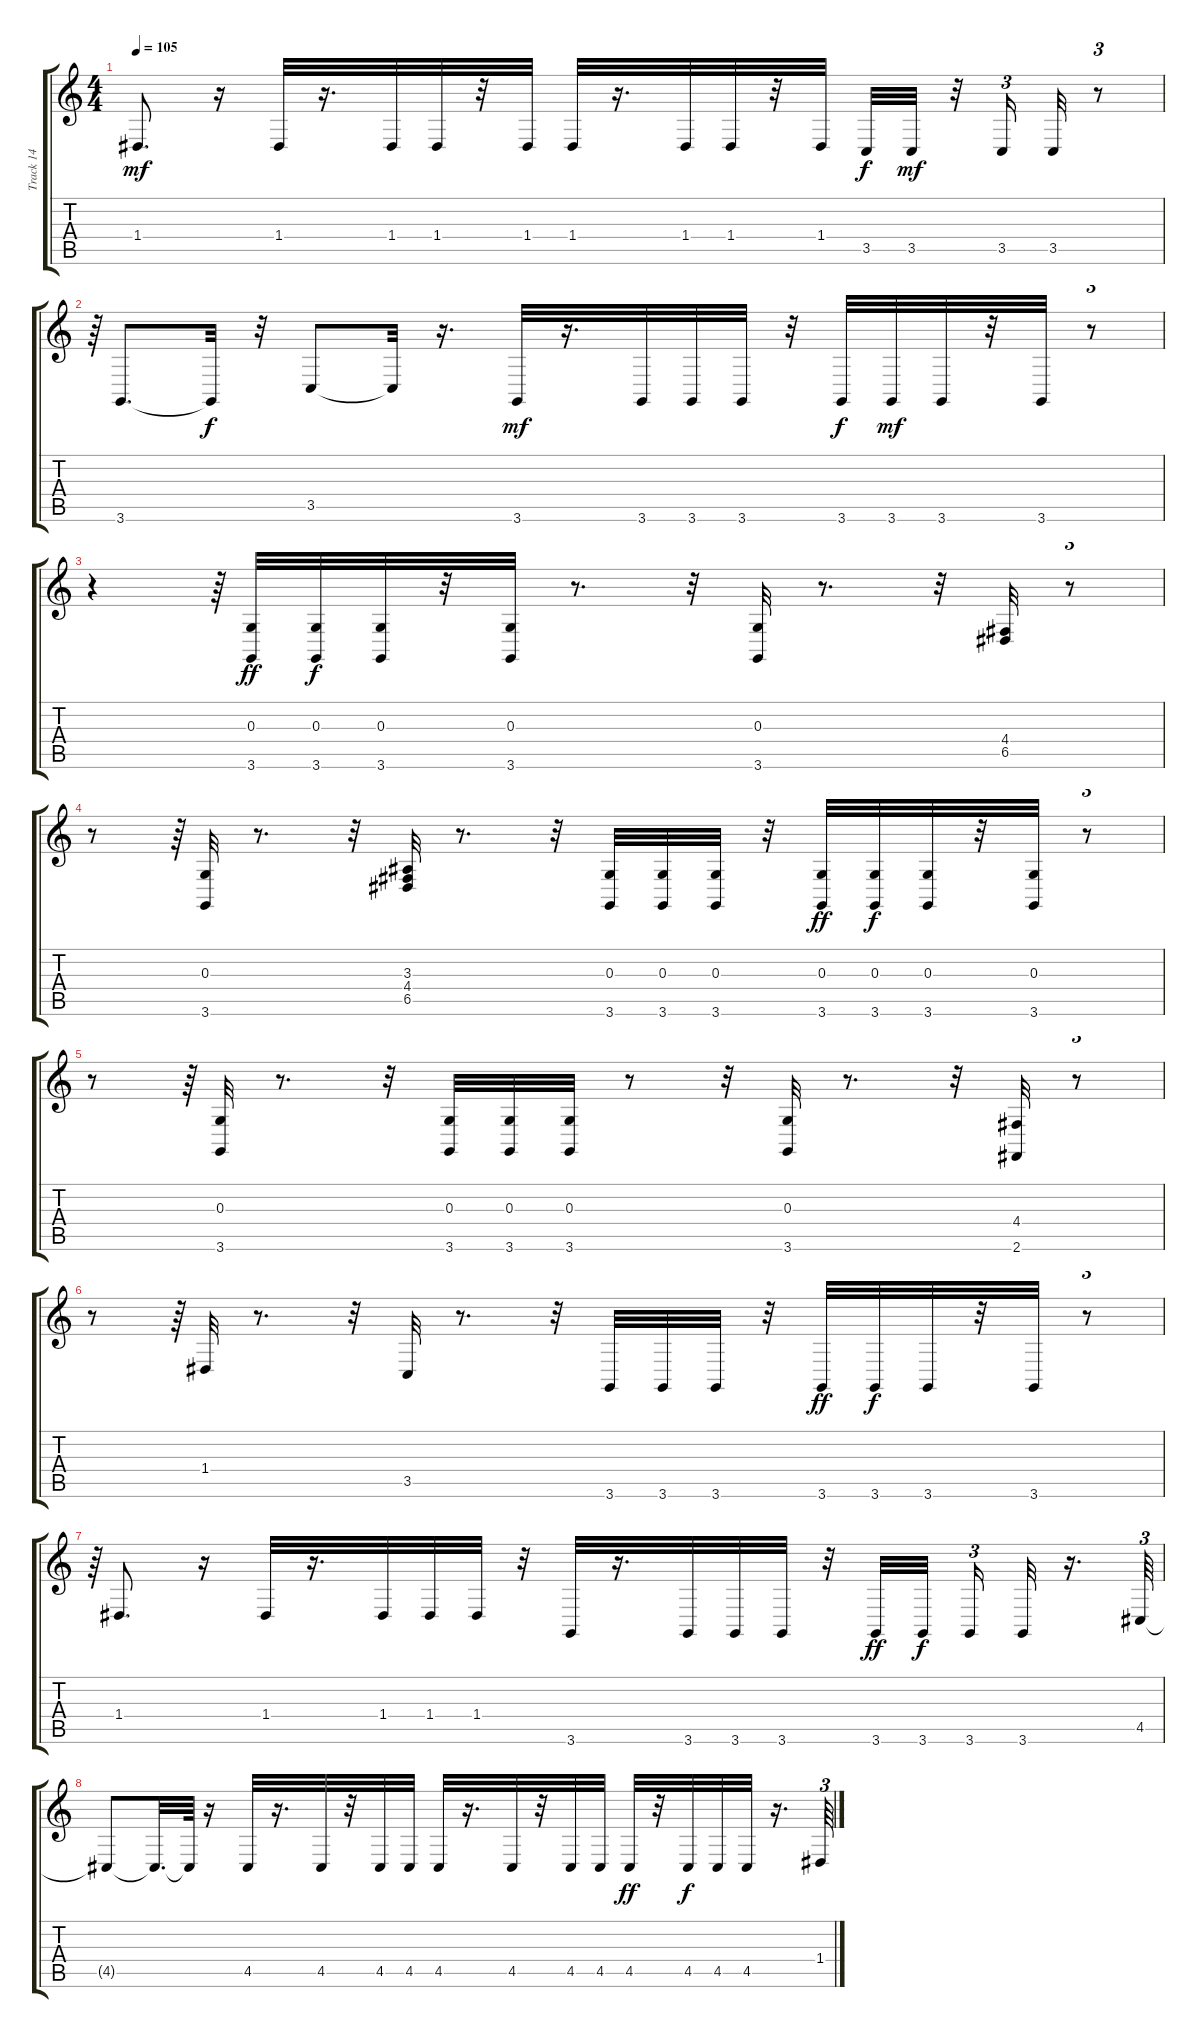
\track ("Track 14" "Track 14") {instrument stringensemble1}
\staff {score tabs}
\tuning (E4 B3 G3 D3 A2 E2) {hide}
\ts (4 4)
\tempo 105
\clef g2
\ks c
1.4.8{d dy mf} r.16 1.4.32 r.16{d} 1.4.32 1.4.32 r.32 1.4.32 1.4.32 r.16{d} 1.4.32 1.4.32 r.32 1.4.32 3.5.32{dy f} 3.5.32{dy mf} r.32 3.5.16{tu (3 2)} 3.5.32 r.8{tu (3 2)} |
r.64{tu (3 2)} 3.6.8{d} 3.6{t}.32{dy f} r.32 3.5.8 3.5{t}.32 r.16{d} 3.6.32{dy mf} r.16{d} 3.6.32 3.6.32 3.6.32 r.32 3.6.32{dy f} 3.6.32{dy mf} 3.6.32 r.32 3.6.32 r.8{tu (3 2)} |
r.4 r.64{tu (3 2)} (0.3 3.6).32{dy ff} (0.3 3.6).32{dy f} (0.3 3.6).32 r.32 (0.3 3.6).32 r.8{d} r.32 (0.3 3.6).32 r.8{d} r.32 (4.4 6.5).32 r.8{tu (3 2)} |
r.8 r.64{tu (3 2)} (0.3 3.6).32 r.8{d} r.32 (3.3 4.4 6.5).32 r.8{d} r.32 (0.3 3.6).32 (0.3 3.6).32 (0.3 3.6).32 r.32 (0.3 3.6).32{dy ff} (0.3 3.6).32{dy f} (0.3 3.6).32 r.32 (0.3 3.6).32 r.8{tu (3 2)} |
r.8 r.64{tu (3 2)} (0.3 3.6).32 r.8{d} r.32 (0.3 3.6).32 (0.3 3.6).32 (0.3 3.6).32 r.8 r.32 (0.3 3.6).32 r.8{d} r.32 (4.4 2.6).32 r.8{tu (3 2)} |
r.8 r.64{tu (3 2)} 1.4.32 r.8{d} r.32 3.5.32 r.8{d} r.32 3.6.32 3.6.32 3.6.32 r.32 3.6.32{dy ff} 3.6.32{dy f} 3.6.32 r.32 3.6.32 r.8{tu (3 2)} |
r.64{tu (3 2)} 1.4.8{d} r.16 1.4.32 r.16{d} 1.4.32 1.4.32 1.4.32 r.32 3.6.32 r.16{d} 3.6.32 3.6.32 3.6.32 r.32 3.6.32{dy ff} 3.6.32{dy f beam splitsecondary} 3.6.16{tu (3 2)} 3.6.32 r.16{d} 4.5.64{tu (3 2)} |
4.5{t}.8 4.5{t}.32{d} 4.5{t}.64 r.16 4.5.32 r.16{d} 4.5.32 r.32 4.5.32 4.5.32 4.5.32 r.16{d} 4.5.32 r.32 4.5.32 4.5.32 4.5.32{dy ff} r.32 4.5.32{dy f} 4.5.32 4.5.32 r.16{d} 1.4.64{tu (3 2)}
